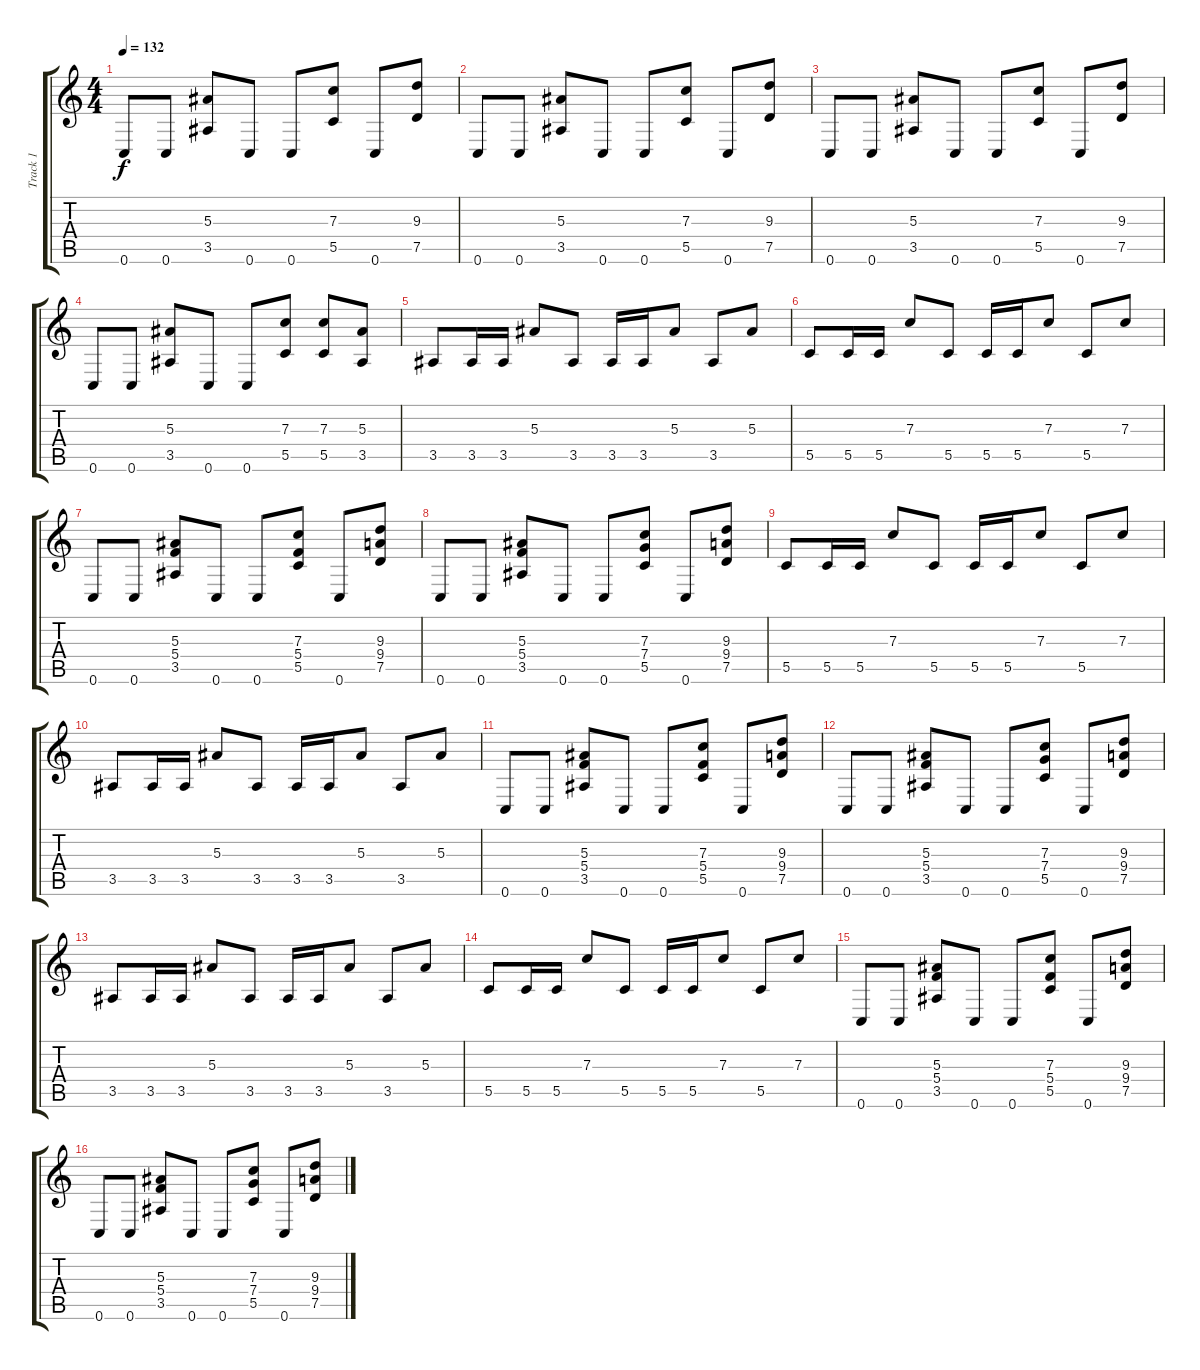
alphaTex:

\track ("Track 1" "Track 1") {instrument overdrivenguitar}
\staff {score tabs}
\tuning (D4 A3 F3 C3 G2 C2) {hide}
\ts (4 4)
\tempo 132
\clef g2
\ks c
0.6.8{dy f} 0.6.8 (5.3 3.5).8 0.6.8 0.6.8 (7.3 5.5).8 0.6.8 (9.3 7.5).8 |
0.6.8 0.6.8 (5.3 3.5).8 0.6.8 0.6.8 (7.3 5.5).8 0.6.8 (9.3 7.5).8 |
0.6.8 0.6.8 (5.3 3.5).8 0.6.8 0.6.8 (7.3 5.5).8 0.6.8 (9.3 7.5).8 |
0.6.8 0.6.8 (5.3 3.5).8 0.6.8 0.6.8 (7.3 5.5).8 (7.3 5.5).8 (5.3 3.5).8 |
3.5.8{instrument overdrivenguitar} 3.5.16 3.5.16 5.3.8 3.5.8 3.5.16 3.5.16 5.3.8 3.5.8 5.3.8 |
5.5.8{instrument overdrivenguitar} 5.5.16 5.5.16 7.3.8 5.5.8 5.5.16 5.5.16 7.3.8 5.5.8 7.3.8 |
0.6.8 0.6.8 (5.3 5.4 3.5).8 0.6.8 0.6.8 (7.3 5.4 5.5).8 0.6.8 (9.3 9.4 7.5).8 |
0.6.8 0.6.8 (5.3 5.4 3.5).8 0.6.8 0.6.8 (7.3 7.4 5.5).8 0.6.8 (9.3 9.4 7.5).8 |
5.5.8{instrument overdrivenguitar} 5.5.16 5.5.16 7.3.8 5.5.8 5.5.16 5.5.16 7.3.8 5.5.8 7.3.8 |
3.5.8{instrument overdrivenguitar} 3.5.16 3.5.16 5.3.8 3.5.8 3.5.16 3.5.16 5.3.8 3.5.8 5.3.8 |
0.6.8 0.6.8 (5.3 5.4 3.5).8 0.6.8 0.6.8 (7.3 5.4 5.5).8 0.6.8 (9.3 9.4 7.5).8 |
0.6.8 0.6.8 (5.3 5.4 3.5).8 0.6.8 0.6.8 (7.3 7.4 5.5).8 0.6.8 (9.3 9.4 7.5).8 |
3.5.8{instrument overdrivenguitar} 3.5.16 3.5.16 5.3.8 3.5.8 3.5.16 3.5.16 5.3.8 3.5.8 5.3.8 |
5.5.8{instrument overdrivenguitar} 5.5.16 5.5.16 7.3.8 5.5.8 5.5.16 5.5.16 7.3.8 5.5.8 7.3.8 |
0.6.8 0.6.8 (5.3 5.4 3.5).8 0.6.8 0.6.8 (7.3 5.4 5.5).8 0.6.8 (9.3 9.4 7.5).8 |
0.6.8 0.6.8 (5.3 5.4 3.5).8 0.6.8 0.6.8 (7.3 7.4 5.5).8 0.6.8 (9.3 9.4 7.5).8
